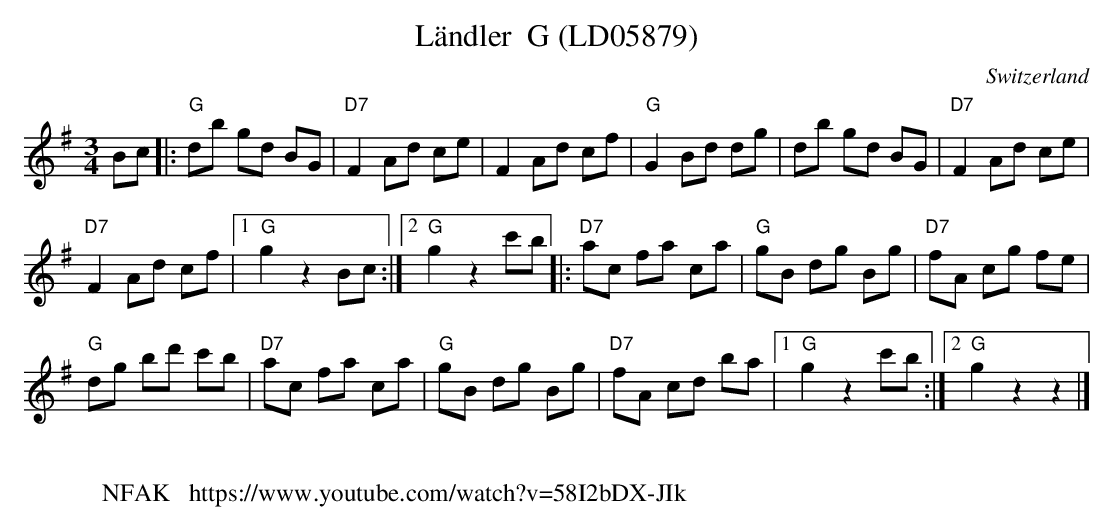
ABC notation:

X:1
T:Ländler  G (LD05879)
O:Switzerland
M:3/4
L:1/8
K:G major
Bc |: "G"db gd BG | "D7"F2Ad ce | F2Ad cf | "G"G2 Bd dg | db gd BG | "D7"F2 Ad ce |
"D7"F2Ad cf |1 "G"g2z2Bc :|2 "G"g2z2c'b |: "D7"ac fa ca | "G"gB dg Bg | "D7"fA cg fe |
"G"dg bd' c'b | "D7"ac fa ca | "G"gB dg Bg | "D7"fA cd ba |1 "G"g2z2c'b :|2 "G"g2z2z2 |]
W:
W: NFAK   https://www.youtube.com/watch?v=58I2bDX-JIk
